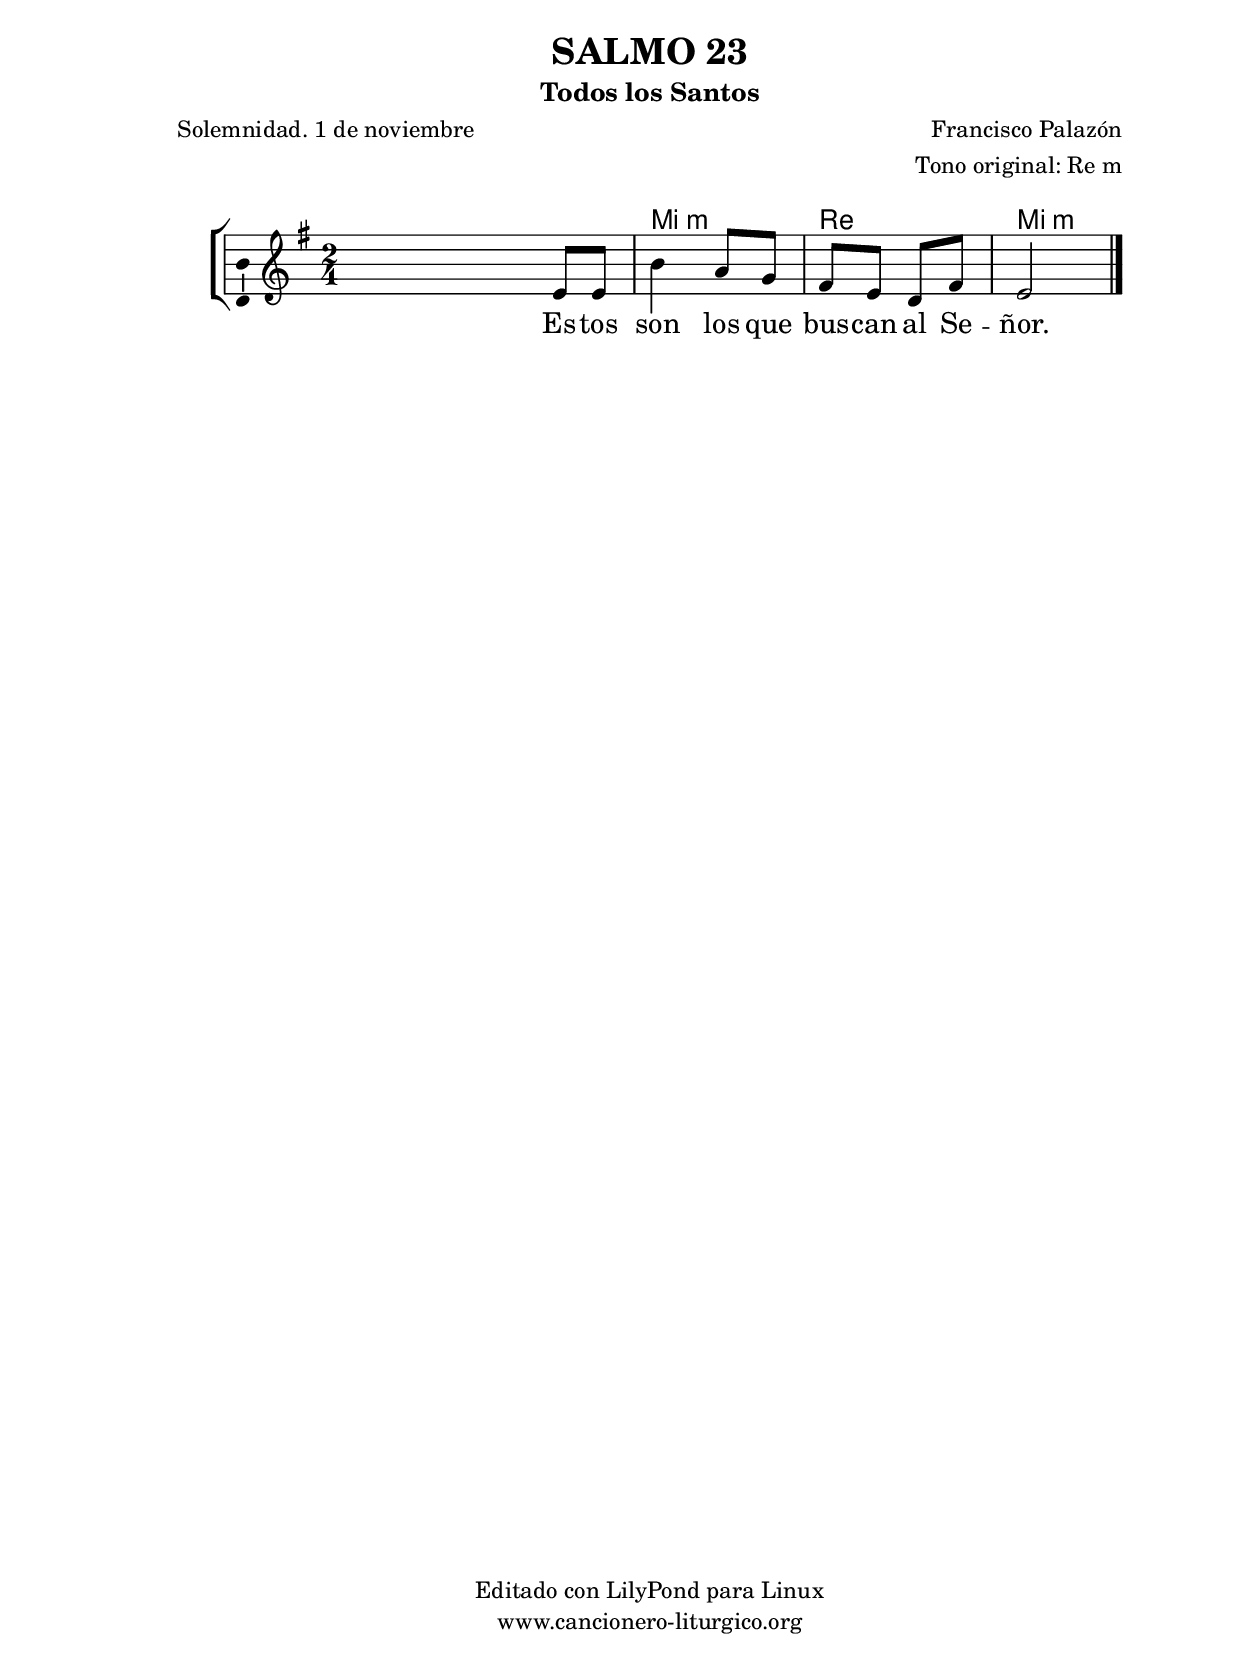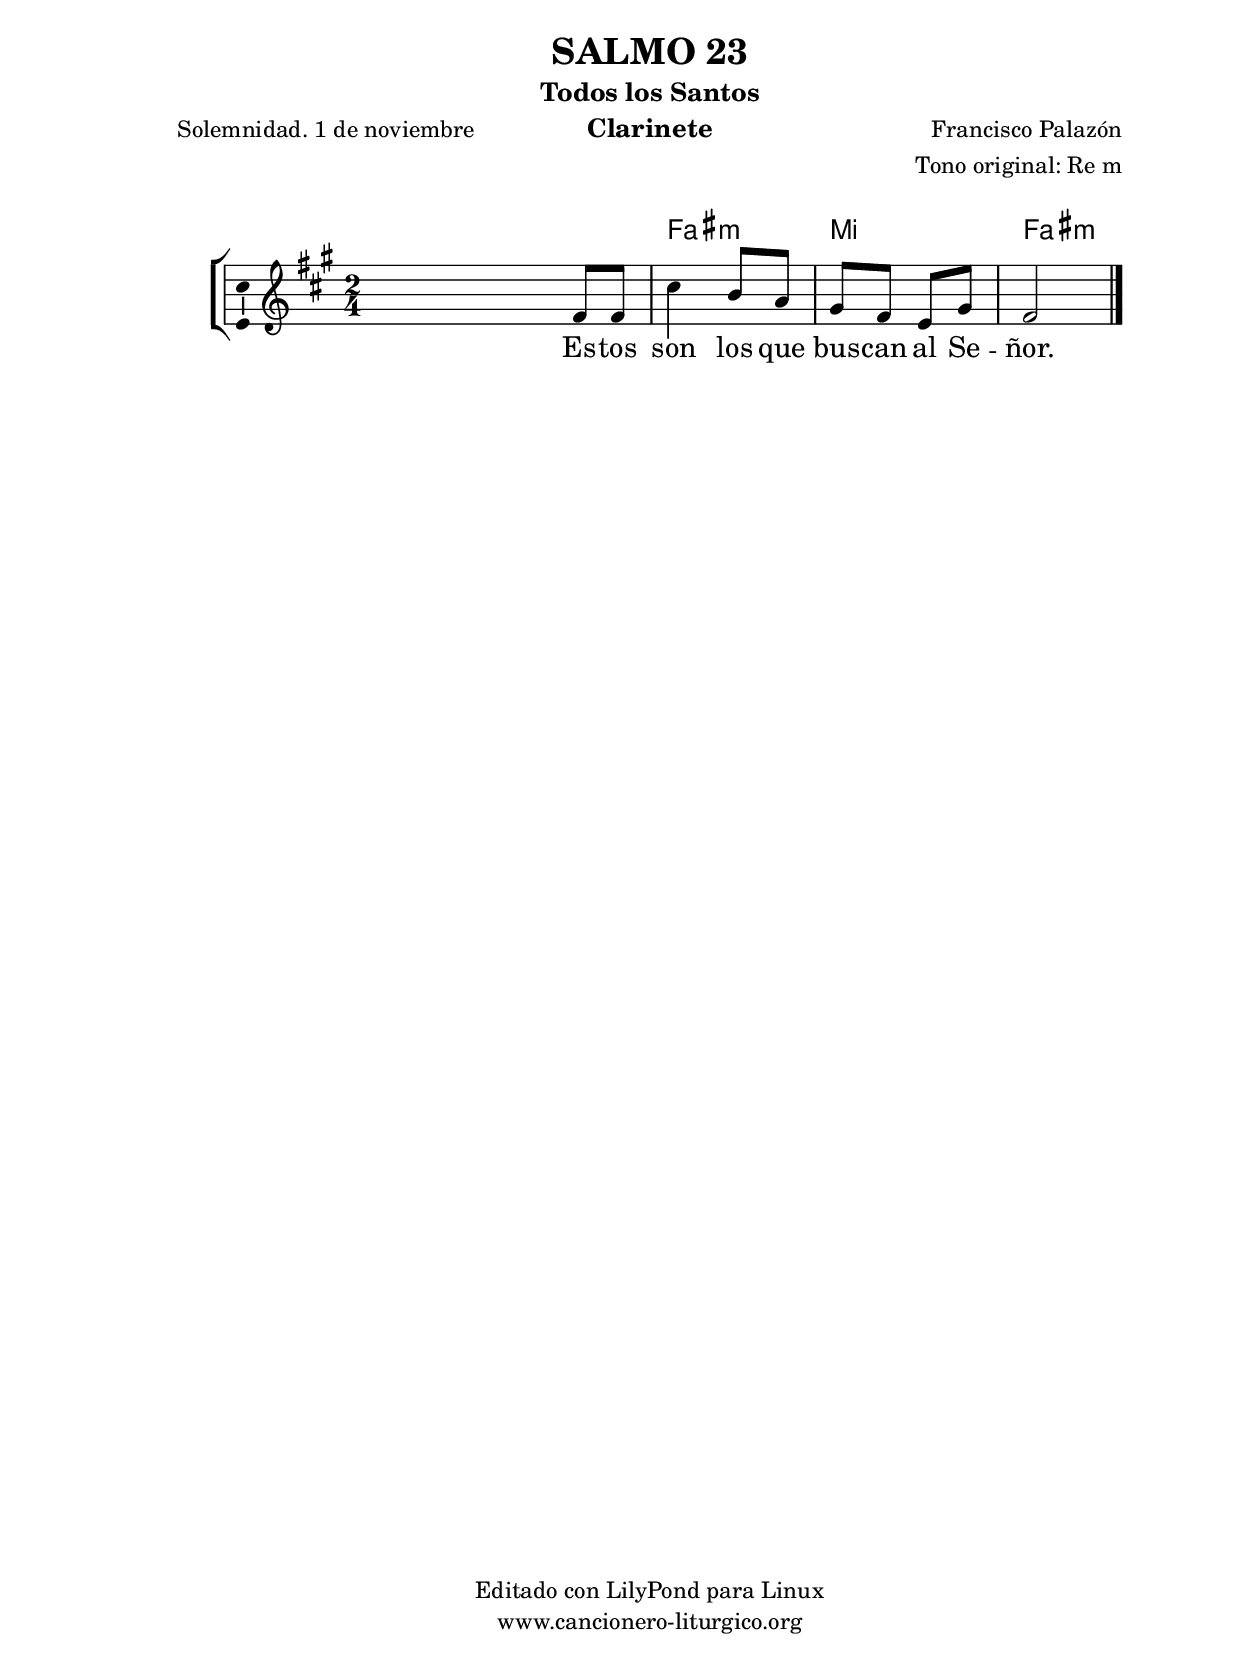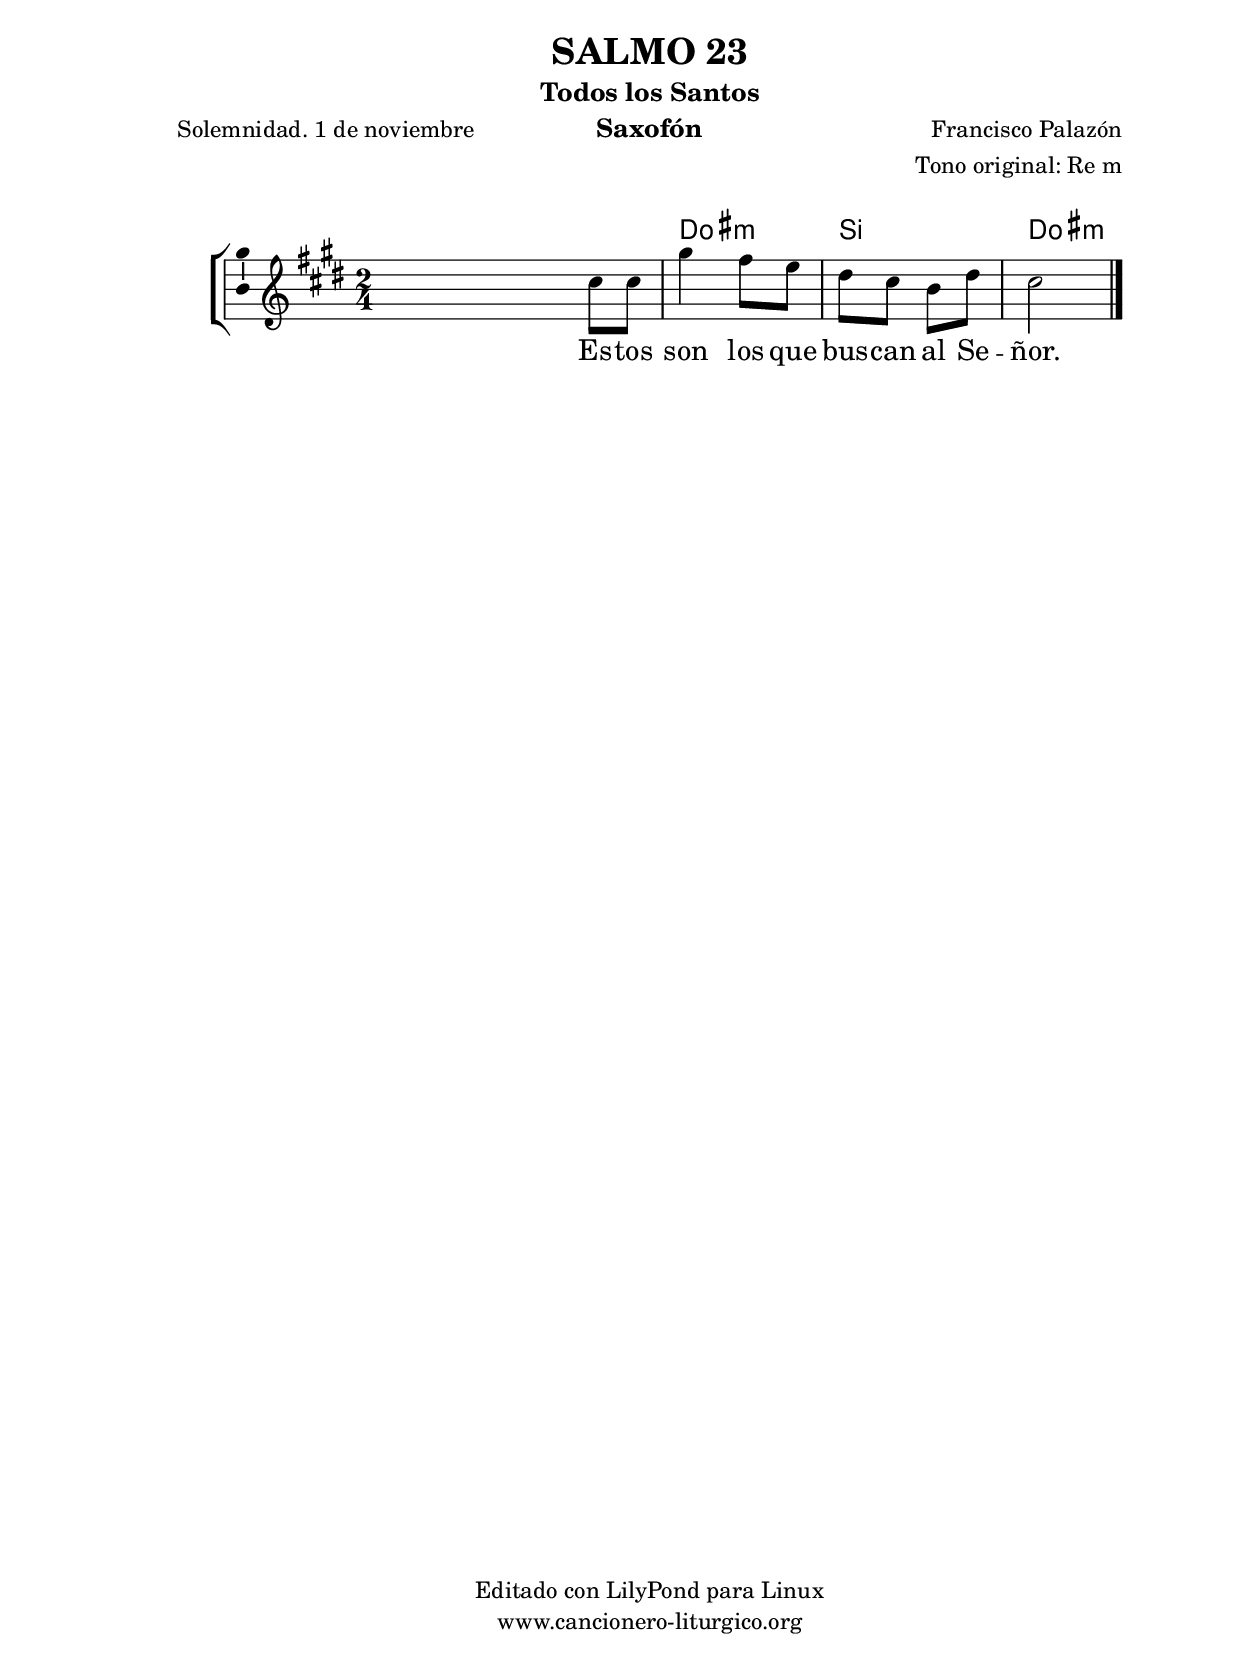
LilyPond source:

%
%para convertir .midi en .wav:
%timidity filename.midi -Ow -o finename.wav
%
%
%Para convertir de .wav a .mp3:
%lame -h -m j filename.wav
%
%
%para escuchar el midi:
%timidity nombrefichero.midi
%


%versión de lilypond para la que se ha escrito esta partitura:
\version "2.16.0"

	%Tamaño papel
	#(set-default-paper-size "a4")
	%Tamaño partitura
	#(set-global-staff-size 20)
	%No responde al pulsar sobre una nota
	#(ly:set-option 'point-and-click #f)

%parámetros del encabezamiento:
\header {
	title = "SALMO 23"
	subtitle = "Todos los Santos"
	composer = "Francisco Palazón"
	poet = "Solemnidad. 1 de noviembre"
	meter = ""
	arranger = "Tono original: Re m"
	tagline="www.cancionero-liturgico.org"
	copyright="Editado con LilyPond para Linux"
	tiempo = ""
	usos = "Salmo"
	letra = "Estos son los que buscan al Señor."
	}

%parámetros asociados al papel:
\paper  {
	oddHeaderMarkup = \markup {\fill-line { \on-the-fly #not-first-page \fromproperty #'header:title \on-the-fly #not-first-page \fromproperty #'header:composer }}
	evenHeaderMarkup = \markup {\fill-line { \fromproperty #'header:composer \fromproperty #'header:title }}
	#(set-paper-size "a4")
	print-page-number = ##f
	first-page-number = 1
	print-first-page-number = ##f
%	head-separation = 3.0 \cm
	top-margin = 2.0 \cm
	bottom-margin = 0.5\cm
%%%	bottom-margin = -1.0\cm
	left-margin = 3.0 \cm
	line-width = 16.0 \cm 
	indent = 8\mm
	interscoreline = 2.\mm
	between-system-space = 15\mm
%	para que las partituras no llenen la hoja:
	ragged-bottom = ##t
%	idem para la última hoja:
	ragged-last-bottom = ##f
%	para que las partituras llenen el ancho del papel:
	ragged-last = ##f
	after-title-space = 2.5 \cm
%page-count=1
%system-count=8

	%Flexible Vertical Spacing
%	markup-markup-spacing =
%	#'((basic-distance . 15) (minimum-distance . 15) (padding . 3))
	markup-system-spacing =
	#'((basic-distance . 15) (minimum-distance . 15) (padding . 3))
	system-system-spacing =
	#'((basic-distance . 15) (minimum-distance . 15) (padding . 3))
	score-system-spacing =
	#'((basic-distance . 15) (minimum-distance . 15) (padding . 5))
%	top-system-spacing = % header
%	#'((basic-distance . 8) (minimum-distance . 0) (padding . 3))
%	top-markup-spacing =
%	#'((basic-distance . 20) (minimum-distance . 20) (padding . 3))
	last-bottom-spacing = % footer
	#'((basic-distance . 5) (minimum-distance . 5) (padding . 3))
%	score-markup-spacing =
%	#'((basic-distance . 16) (minimum-distance . 13) (padding . 3))

	}


%parámetros que afectan a toda la partitura:
global =  {
	%clave de sol (G):
	\clef G
	%armadura:
	\transpose d e
	\key d \minor
	\tempo 4=90
	\set Score.tempoHideNote = ##t
	}


acordes = {
	\italianChords
	\chordmode {
	\transpose d e
{

s2 d2:m c d:m

	}
	}
}

melodia = 
	\transpose d e
{
	\relative c'{
	\time 2/4

s4 d8 d
a'4 g8 f
e8 d c e
d2

	\bar "|."
	}
	}


texto = \lyricmode {
Es -- tos son los que bus -- can al Se -- ñor.
	}


acordesStaff = \context ChordNames = acordesStaff <<
	\set chordChanges = ##t
	\acordes
	>>


vozStaff = \context Voice = vozStaff
\with {\consists "Ambitus_engraver"}
<<
%	\set Staff.instrumentName = ""
%	\set Staff.shortInstrumentName = ""
%	\set Staff.midiInstrument = #"clarinet"
%	\set Staff.midiInstrument = #"cello"
%	\set Staff.midiInstrument = #"flute"
	\set Staff.midiInstrument = #"electric guitar (jazz)"
%	\set Staff.midiInstrument = #"english horn"
%	\set Staff.midiInstrument = #"violin"
%	\set Staff.midiInstrument = #"glockenspiel"
	\set Staff.midiMinimumVolume = #0.7
	\set Staff.midiMaximumVolume = #0.9
	\global
	\melodia
	>>


textoStaff = \context Lyrics = textoStaff <<
	\lyricsto vozStaff \texto
	>>

\book {
	\score {
		\context ChoirStaff {
			\override StaffGroup.SystemStartBracket #'collapse-height = #1
			\override Score.SystemStartBar #'collapse-height = #1
			<<
			\acordesStaff
			\vozStaff
			\textoStaff
			>>
			}
		\layout {
	    		\context {
				\Lyrics
				\override LyricText #'font-size = #2
				}
	   		 \context {
				\Score
				%fontSize = #3
				\override StaffSymbol #'staff-space = #(magstep +3)
				%\override Beam #'thickness = #0.55
				%\override SpacingSpanner #'spacing-increment = #1.0
				%\override Slur #'height-limit = #1.5
				}
			}
		}
	\score {
		\unfoldRepeats
		\context ChoirStaff {
			<<
			\acordesStaff
			\vozStaff
			>>
			}
		\midi {
	  		\context {
	  			\Score
				tempoWholesPerMinute = #(ly:make-moment 70 4)
				}
			}
		}
	}

%Partitura para clarinete
#(define output-suffix "C")
\book {
	\header{
		instrument = "Clarinete"
		}
	\score {
		\context ChoirStaff {
			\override StaffGroup.SystemStartBracket #'collapse-height = #1
			\override Score.SystemStartBar #'collapse-height = #1
\transpose c d
			<<
			\acordesStaff
			\vozStaff
			\textoStaff
			>>
			}
		\layout {
	    		\context {
				\Lyrics
				\override LyricText #'font-size = #2
				}
	   		 \context {
				\Score
				%fontSize = #3
				\override StaffSymbol #'staff-space = #(magstep +3)
				%\override Beam #'thickness = #0.55
				%\override SpacingSpanner #'spacing-increment = #1.0
				%\override Slur #'height-limit = #1.5
				}
			}
		}
	}

%Partitura para saxofón
#(define output-suffix "S")
\book {
	\header{
		instrument = "Saxofón"
		}
	\score {
		\context ChoirStaff {
			\override StaffGroup.SystemStartBracket #'collapse-height = #1
			\override Score.SystemStartBar #'collapse-height = #1
\transpose c a
			<<
			\acordesStaff
			\vozStaff
			\textoStaff
			>>
			}
		\layout {
	    		\context {
				\Lyrics
				\override LyricText #'font-size = #2
				}
	   		 \context {
				\Score
				%fontSize = #3
				\override StaffSymbol #'staff-space = #(magstep +3)
				%\override Beam #'thickness = #0.55
				%\override SpacingSpanner #'spacing-increment = #1.0
				%\override Slur #'height-limit = #1.5
				}
			}
		}
	}

